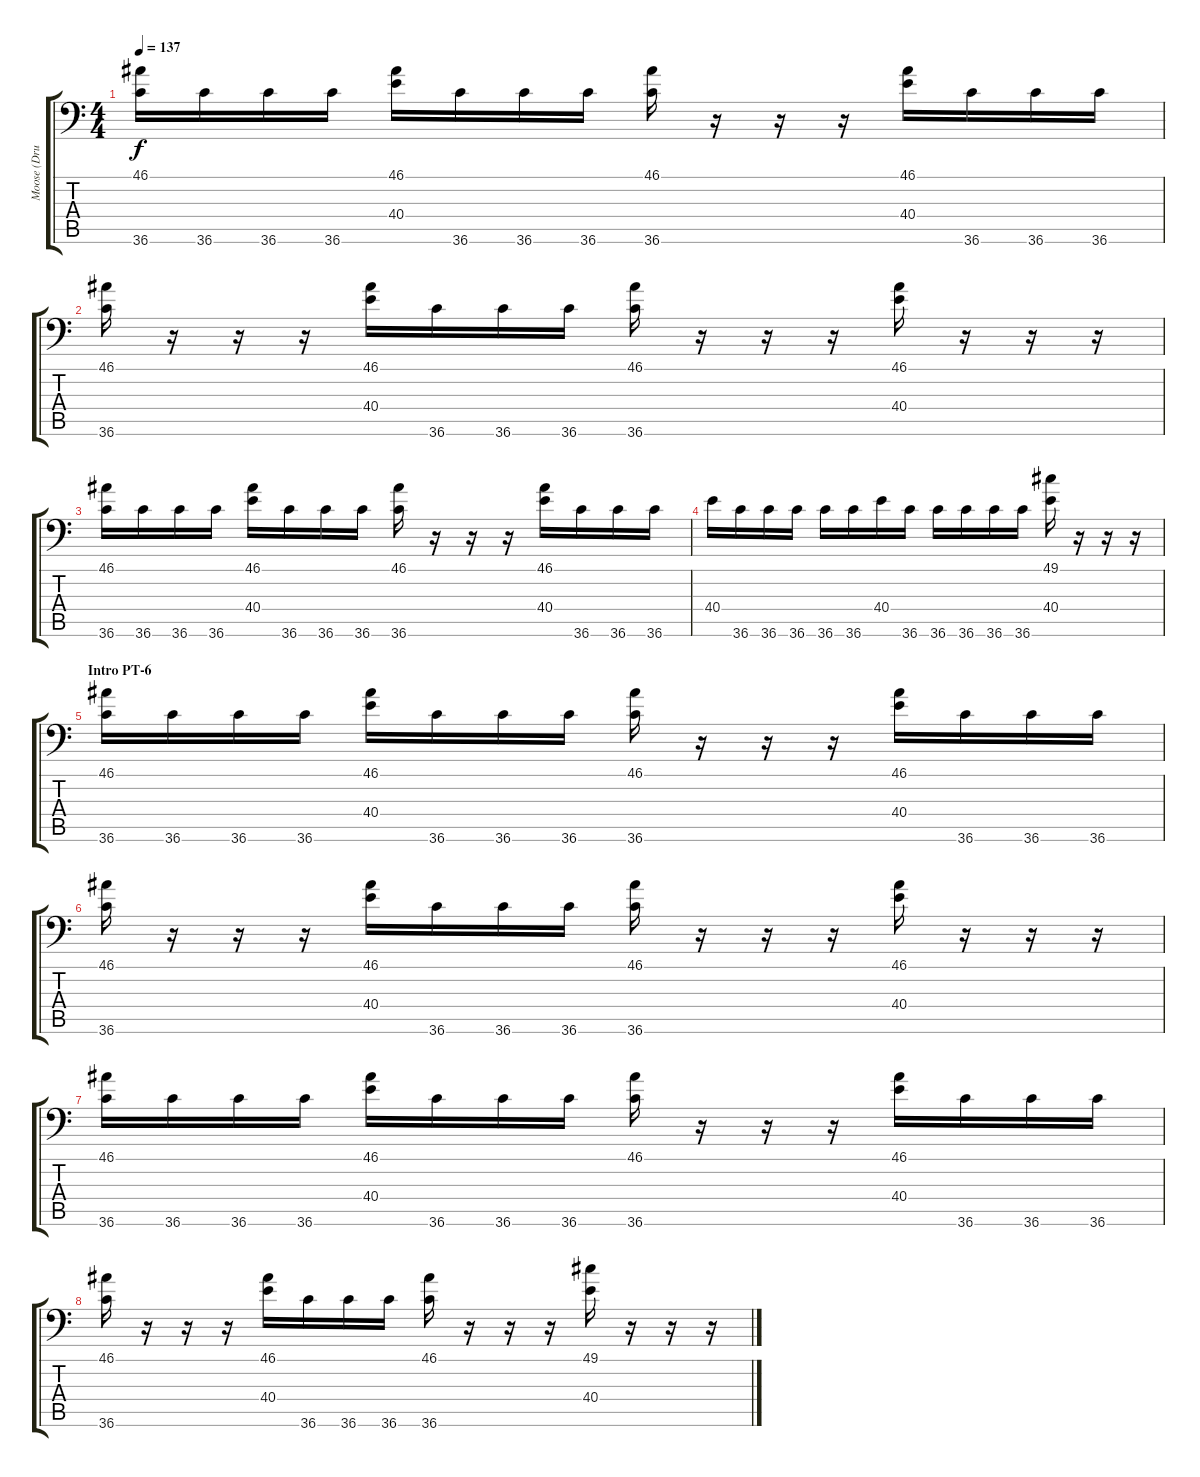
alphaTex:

\track ("Moose (Drums)" "Moose (Dru") {instrument acousticgrandpiano}
\staff {score tabs}
\tuning (C-1 C-1 C-1 C-1 C-1 C-1) {hide}
\ts (4 4)
\tempo 137
\clef f4
\ks c
(46.1 36.6).16{dy f} 36.6.16 36.6.16 36.6.16 (46.1 40.4).16 36.6.16 36.6.16 36.6.16 (46.1 36.6).16 r.16 r.16 r.16 (46.1 40.4).16 36.6.16 36.6.16 36.6.16 |
(46.1 36.6).16 r.16 r.16 r.16 (46.1 40.4).16 36.6.16 36.6.16 36.6.16 (46.1 36.6).16 r.16 r.16 r.16 (46.1 40.4).16 r.16 r.16 r.16 |
(46.1 36.6).16 36.6.16 36.6.16 36.6.16 (46.1 40.4).16 36.6.16 36.6.16 36.6.16 (46.1 36.6).16 r.16 r.16 r.16 (46.1 40.4).16 36.6.16 36.6.16 36.6.16 |
40.4.16 36.6.16 36.6.16 36.6.16 36.6.16 36.6.16 40.4.16 36.6.16 36.6.16 36.6.16 36.6.16 36.6.16 (49.1 40.4).16 r.16 r.16 r.16 |
\section ("" "Intro PT-6")
(46.1 36.6).16 36.6.16 36.6.16 36.6.16 (46.1 40.4).16 36.6.16 36.6.16 36.6.16 (46.1 36.6).16 r.16 r.16 r.16 (46.1 40.4).16 36.6.16 36.6.16 36.6.16 |
(46.1 36.6).16 r.16 r.16 r.16 (46.1 40.4).16 36.6.16 36.6.16 36.6.16 (46.1 36.6).16 r.16 r.16 r.16 (46.1 40.4).16 r.16 r.16 r.16 |
(46.1 36.6).16 36.6.16 36.6.16 36.6.16 (46.1 40.4).16 36.6.16 36.6.16 36.6.16 (46.1 36.6).16 r.16 r.16 r.16 (46.1 40.4).16 36.6.16 36.6.16 36.6.16 |
(46.1 36.6).16 r.16 r.16 r.16 (46.1 40.4).16 36.6.16 36.6.16 36.6.16 (46.1 36.6).16 r.16 r.16 r.16 (49.1 40.4).16 r.16 r.16 r.16
